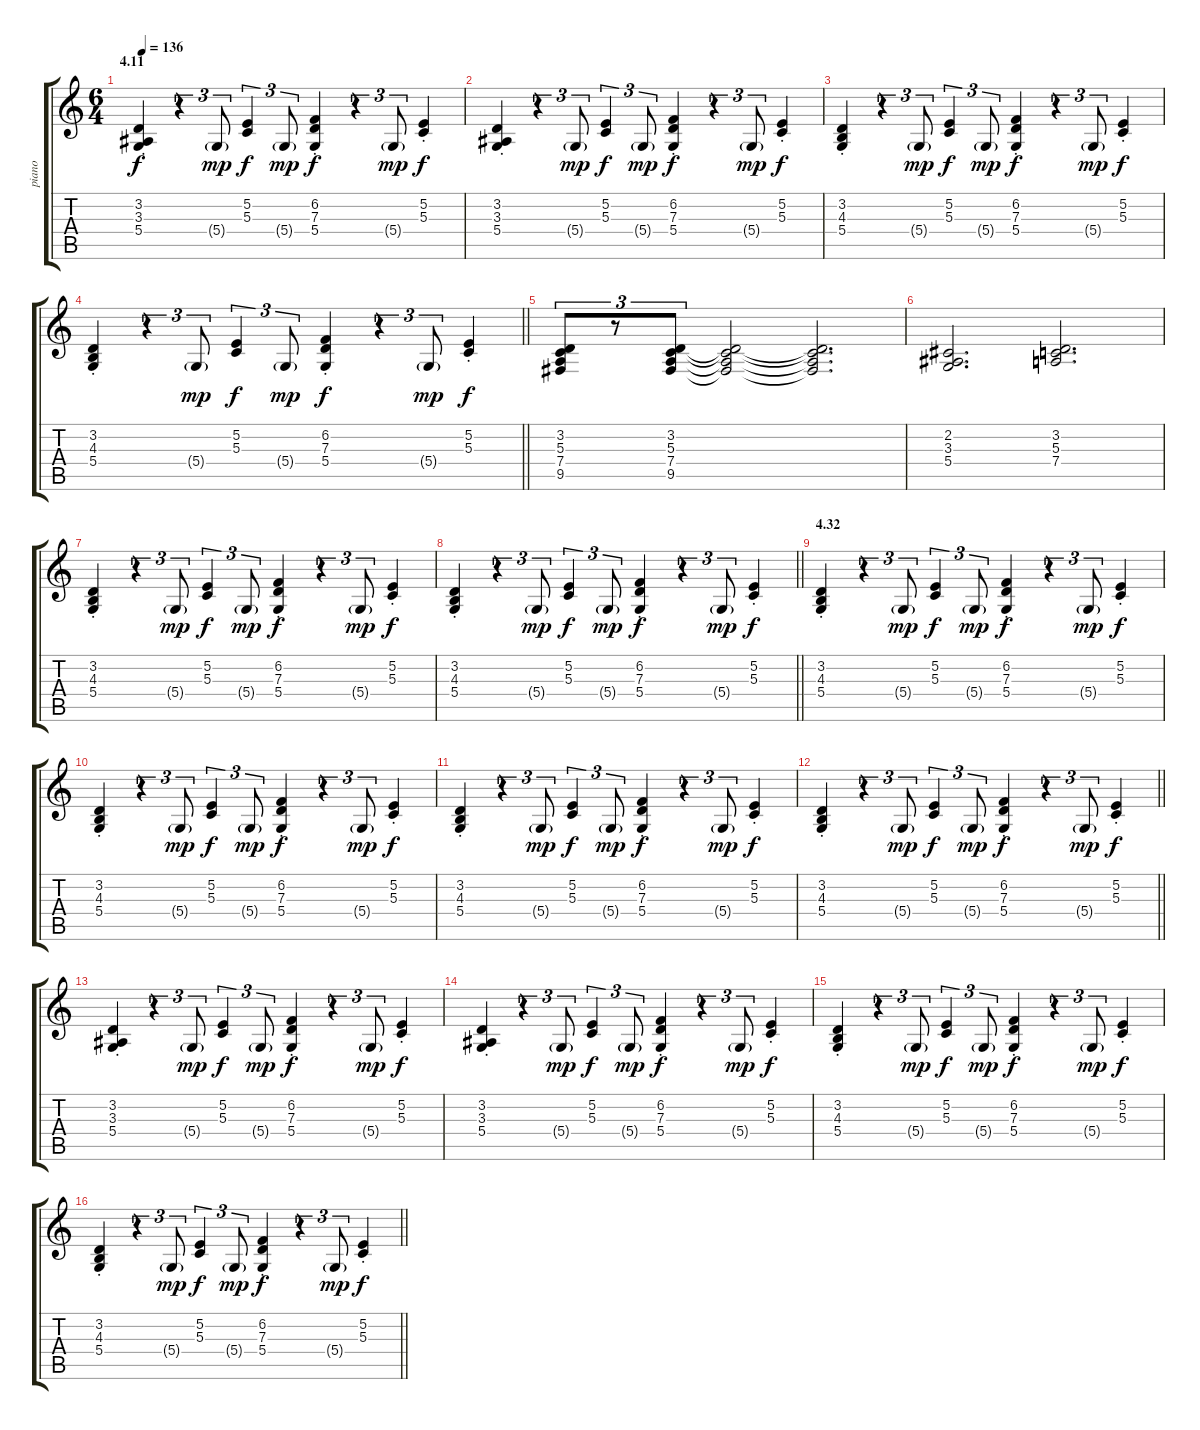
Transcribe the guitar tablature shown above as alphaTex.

\track ("piano" "piano") {instrument acousticgrandpiano}
\staff {score tabs}
\tuning (E4 B3 G3 D3 A2 E2) {hide}
\ts (6 4)
\section ("" "4.11")
\tempo 136
\clef g2
\ks c
(3.2{st} 3.3{st} 5.4{st}).4{dy f} r.4{tu (3 2)} 5.4{g}.8{tu (3 2) dy mp} (5.2 5.3).4{tu (3 2) dy f} 5.4{g}.8{tu (3 2) dy mp} (6.2{st} 7.3{st} 5.4{st}).4{dy f} r.4{tu (3 2)} 5.4{g}.8{tu (3 2) dy mp} (5.2{st} 5.3{st}).4{dy f} |
(3.2{st} 3.3{st} 5.4{st}).4 r.4{tu (3 2)} 5.4{g}.8{tu (3 2) dy mp} (5.2 5.3).4{tu (3 2) dy f} 5.4{g}.8{tu (3 2) dy mp} (6.2{st} 7.3{st} 5.4{st}).4{dy f} r.4{tu (3 2)} 5.4{g}.8{tu (3 2) dy mp} (5.2{st} 5.3{st}).4{dy f} |
(3.2{st} 4.3{st} 5.4{st}).4 r.4{tu (3 2)} 5.4{g}.8{tu (3 2) dy mp} (5.2 5.3).4{tu (3 2) dy f} 5.4{g}.8{tu (3 2) dy mp} (6.2{st} 7.3{st} 5.4{st}).4{dy f} r.4{tu (3 2)} 5.4{g}.8{tu (3 2) dy mp} (5.2{st} 5.3{st}).4{dy f} |
\barLineRight lightlight
(3.2{st} 4.3{st} 5.4{st}).4 r.4{tu (3 2)} 5.4{g}.8{tu (3 2) dy mp} (5.2 5.3).4{tu (3 2) dy f} 5.4{g}.8{tu (3 2) dy mp} (6.2{st} 7.3{st} 5.4{st}).4{dy f} r.4{tu (3 2)} 5.4{g}.8{tu (3 2) dy mp} (5.2{st} 5.3{st}).4{dy f} |
(3.2 5.3 7.4 9.5).8{tu (3 2)} r.8{tu (3 2)} (3.2 5.3 7.4 9.5).8{tu (3 2)} (3.2{t} 5.3{t} 7.4{t} 9.5{t}).2 (3.2{t} 5.3{t} 7.4{t} 9.5{t}).2{d} |
(2.2 3.3 5.4).2{d} (3.2 5.3 7.4).2{d} |
(3.2{st} 4.3{st} 5.4{st}).4 r.4{tu (3 2)} 5.4{g}.8{tu (3 2) dy mp} (5.2 5.3).4{tu (3 2) dy f} 5.4{g}.8{tu (3 2) dy mp} (6.2{st} 7.3{st} 5.4{st}).4{dy f} r.4{tu (3 2)} 5.4{g}.8{tu (3 2) dy mp} (5.2{st} 5.3{st}).4{dy f} |
\barLineRight lightlight
(3.2{st} 4.3{st} 5.4{st}).4 r.4{tu (3 2)} 5.4{g}.8{tu (3 2) dy mp} (5.2 5.3).4{tu (3 2) dy f} 5.4{g}.8{tu (3 2) dy mp} (6.2{st} 7.3{st} 5.4{st}).4{dy f} r.4{tu (3 2)} 5.4{g}.8{tu (3 2) dy mp} (5.2{st} 5.3{st}).4{dy f} |
\section ("" "4.32")
(3.2{st} 4.3{st} 5.4{st}).4 r.4{tu (3 2)} 5.4{g}.8{tu (3 2) dy mp} (5.2 5.3).4{tu (3 2) dy f} 5.4{g}.8{tu (3 2) dy mp} (6.2{st} 7.3{st} 5.4{st}).4{dy f} r.4{tu (3 2)} 5.4{g}.8{tu (3 2) dy mp} (5.2{st} 5.3{st}).4{dy f} |
(3.2{st} 4.3{st} 5.4{st}).4 r.4{tu (3 2)} 5.4{g}.8{tu (3 2) dy mp} (5.2 5.3).4{tu (3 2) dy f} 5.4{g}.8{tu (3 2) dy mp} (6.2{st} 7.3{st} 5.4{st}).4{dy f} r.4{tu (3 2)} 5.4{g}.8{tu (3 2) dy mp} (5.2{st} 5.3{st}).4{dy f} |
(3.2{st} 4.3{st} 5.4{st}).4 r.4{tu (3 2)} 5.4{g}.8{tu (3 2) dy mp} (5.2 5.3).4{tu (3 2) dy f} 5.4{g}.8{tu (3 2) dy mp} (6.2{st} 7.3{st} 5.4{st}).4{dy f} r.4{tu (3 2)} 5.4{g}.8{tu (3 2) dy mp} (5.2{st} 5.3{st}).4{dy f} |
\barLineRight lightlight
(3.2{st} 4.3{st} 5.4{st}).4 r.4{tu (3 2)} 5.4{g}.8{tu (3 2) dy mp} (5.2 5.3).4{tu (3 2) dy f} 5.4{g}.8{tu (3 2) dy mp} (6.2{st} 7.3{st} 5.4{st}).4{dy f} r.4{tu (3 2)} 5.4{g}.8{tu (3 2) dy mp} (5.2{st} 5.3{st}).4{dy f} |
(3.2{st} 3.3{st} 5.4{st}).4 r.4{tu (3 2)} 5.4{g}.8{tu (3 2) dy mp} (5.2 5.3).4{tu (3 2) dy f} 5.4{g}.8{tu (3 2) dy mp} (6.2{st} 7.3{st} 5.4{st}).4{dy f} r.4{tu (3 2)} 5.4{g}.8{tu (3 2) dy mp} (5.2{st} 5.3{st}).4{dy f} |
(3.2{st} 3.3{st} 5.4{st}).4 r.4{tu (3 2)} 5.4{g}.8{tu (3 2) dy mp} (5.2 5.3).4{tu (3 2) dy f} 5.4{g}.8{tu (3 2) dy mp} (6.2{st} 7.3{st} 5.4{st}).4{dy f} r.4{tu (3 2)} 5.4{g}.8{tu (3 2) dy mp} (5.2{st} 5.3{st}).4{dy f} |
(3.2{st} 4.3{st} 5.4{st}).4 r.4{tu (3 2)} 5.4{g}.8{tu (3 2) dy mp} (5.2 5.3).4{tu (3 2) dy f} 5.4{g}.8{tu (3 2) dy mp} (6.2{st} 7.3{st} 5.4{st}).4{dy f} r.4{tu (3 2)} 5.4{g}.8{tu (3 2) dy mp} (5.2{st} 5.3{st}).4{dy f} |
\barLineRight lightlight
(3.2{st} 4.3{st} 5.4{st}).4 r.4{tu (3 2)} 5.4{g}.8{tu (3 2) dy mp} (5.2 5.3).4{tu (3 2) dy f} 5.4{g}.8{tu (3 2) dy mp} (6.2{st} 7.3{st} 5.4{st}).4{dy f} r.4{tu (3 2)} 5.4{g}.8{tu (3 2) dy mp} (5.2{st} 5.3{st}).4{dy f}
